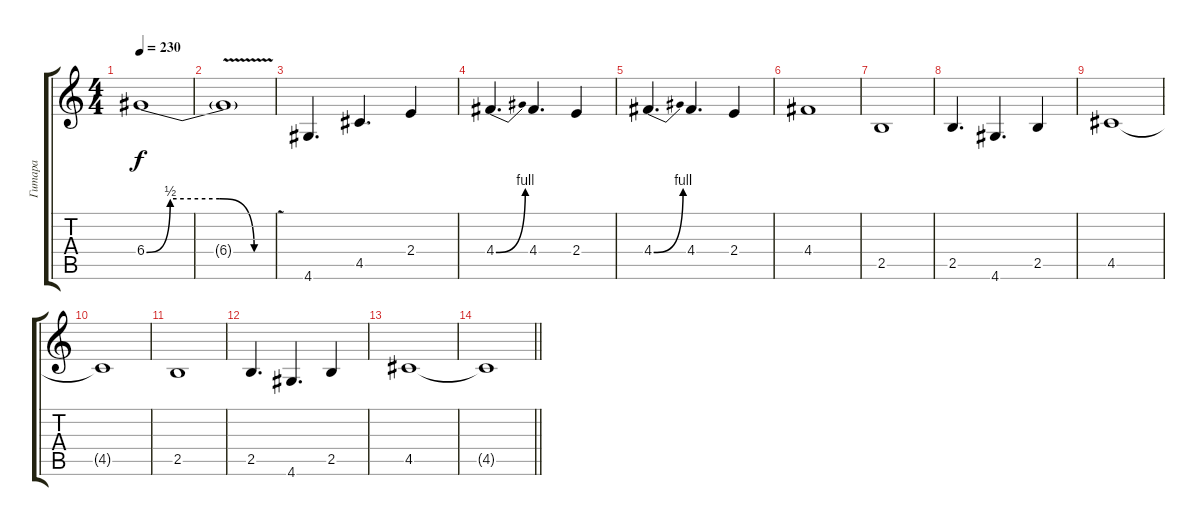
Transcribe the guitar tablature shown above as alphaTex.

\track ("Гитара" "Гитара") {instrument distortionguitar}
\staff {score tabs}
\tuning (E4 B3 G3 D3 A2 E2) {hide}
\ts (4 4)
\tempo 230
\clef g2
\ks c
6.4{be (custom 0 0 11 2 34 2 50 0 60 0)}.1{dy f} |
6.4{v t}.1 |
4.6.4{d} 4.5.4{d} 2.4.4 |
4.4{be (bend 0 0 60 4)}.4{d} 4.4.4{d} 2.4.4 |
4.4{be (bend 0 0 60 4)}.4{d} 4.4.4{d} 2.4.4 |
4.4.1 |
2.5.1 |
2.5.4{d} 4.6.4{d} 2.5.4 |
4.5.1 |
4.5{t}.1 |
2.5.1 |
2.5.4{d} 4.6.4{d} 2.5.4 |
4.5.1 |
\barLineRight lightlight
4.5{t}.1
